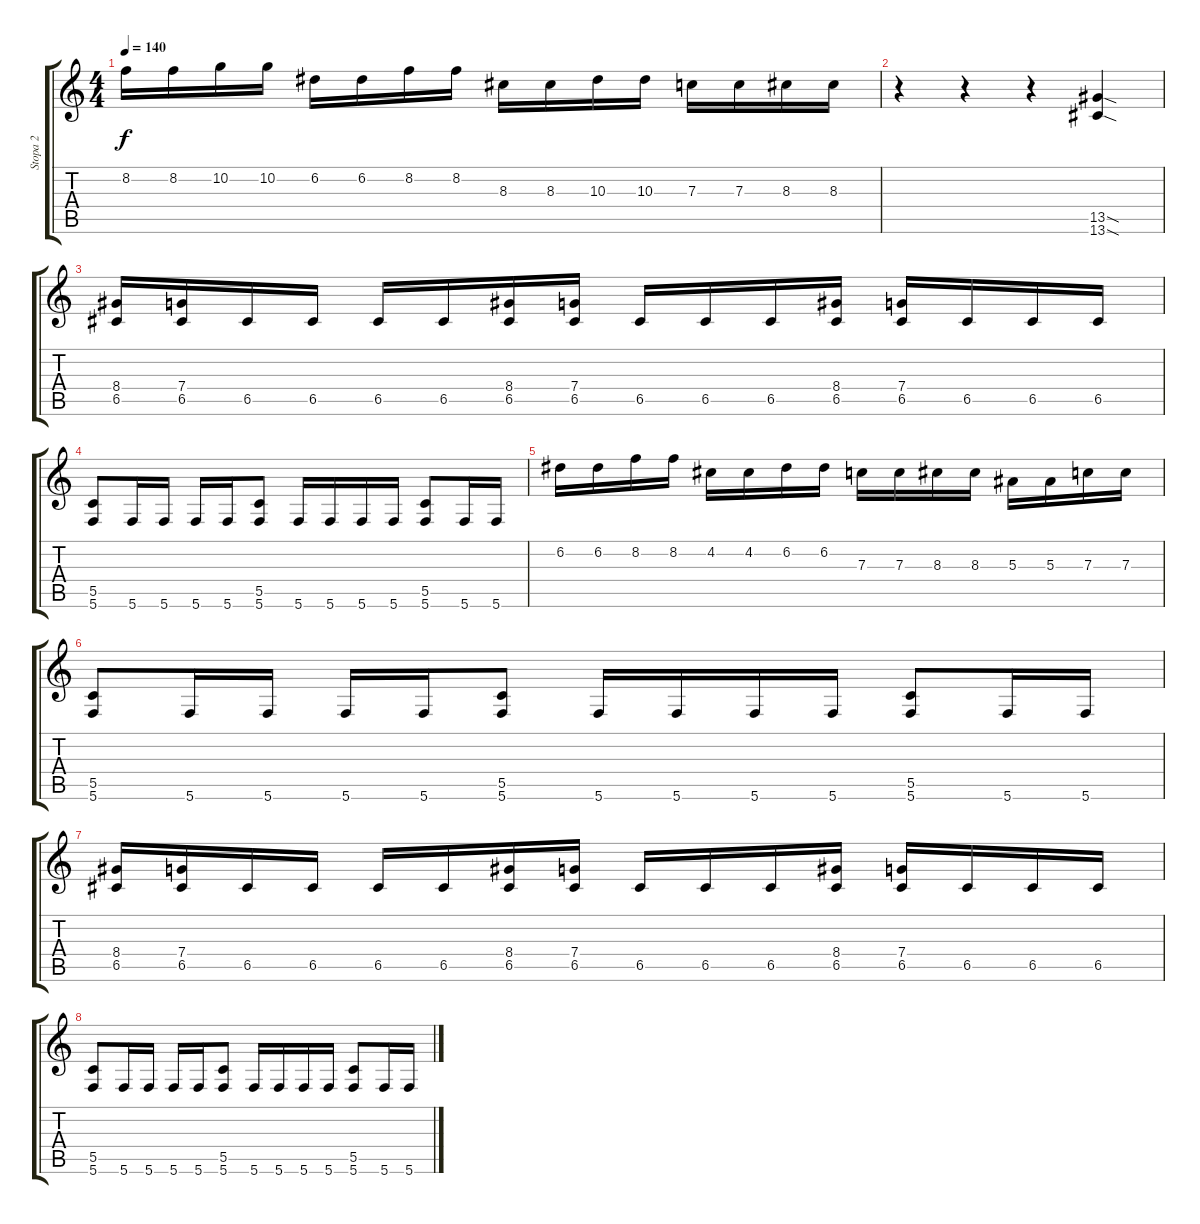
\track ("Stopa 2" "Stopa 2") {instrument distortionguitar}
\staff {score tabs}
\tuning (D4 A3 F3 C3 G2 C2) {hide}
\ts (4 4)
\tempo 140
\clef g2
\ks c
8.2.16{dy f} 8.2.16 10.2.16 10.2.16 6.2.16 6.2.16 8.2.16 8.2.16 8.3.16 8.3.16 10.3.16 10.3.16 7.3.16 7.3.16 8.3.16 8.3.16 |
r.4 r.4 r.4 (13.5{sod} 13.6{sod}).4 |
(8.4 6.5).16 (7.4 6.5).16 6.5.16 6.5.16 6.5.16 6.5.16 (8.4 6.5).16 (7.4 6.5).16 6.5.16 6.5.16 6.5.16 (8.4 6.5).16 (7.4 6.5).16 6.5.16 6.5.16 6.5.16 |
(5.5 5.6).8 5.6.16 5.6.16 5.6.16 5.6.16 (5.5 5.6).8 5.6.16 5.6.16 5.6.16 5.6.16 (5.5 5.6).8 5.6.16 5.6.16 |
6.2.16 6.2.16 8.2.16 8.2.16 4.2.16 4.2.16 6.2.16 6.2.16 7.3.16 7.3.16 8.3.16 8.3.16 5.3.16 5.3.16 7.3.16 7.3.16 |
(5.5 5.6).8 5.6.16 5.6.16 5.6.16 5.6.16 (5.5 5.6).8 5.6.16 5.6.16 5.6.16 5.6.16 (5.5 5.6).8 5.6.16 5.6.16 |
(8.4 6.5).16 (7.4 6.5).16 6.5.16 6.5.16 6.5.16 6.5.16 (8.4 6.5).16 (7.4 6.5).16 6.5.16 6.5.16 6.5.16 (8.4 6.5).16 (7.4 6.5).16 6.5.16 6.5.16 6.5.16 |
(5.5 5.6).8 5.6.16 5.6.16 5.6.16 5.6.16 (5.5 5.6).8 5.6.16 5.6.16 5.6.16 5.6.16 (5.5 5.6).8 5.6.16 5.6.16
